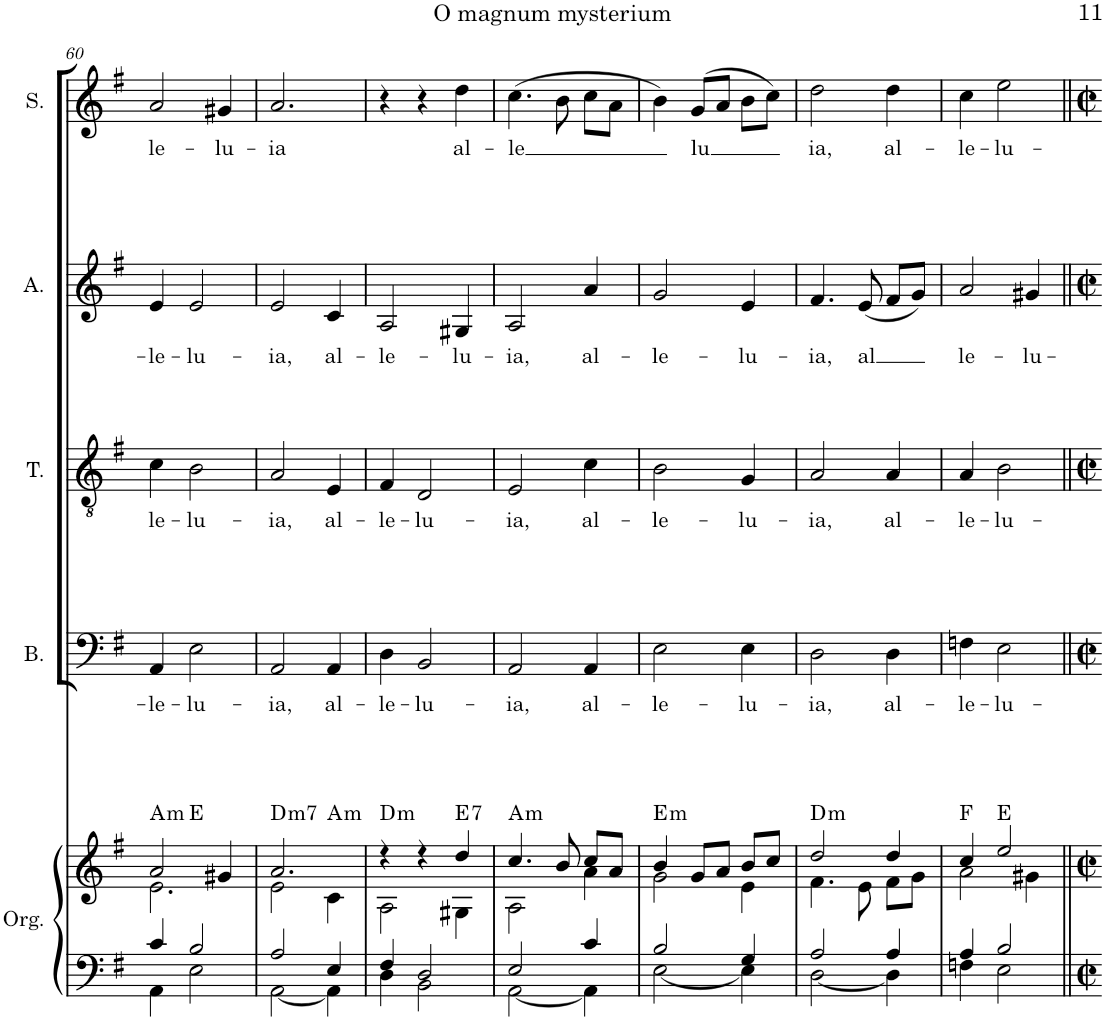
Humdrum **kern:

**kern	**kern	**harte	**kern	**text	**kern	**text	**kern	**text	**kern	**text
*part5	*part5	*part5	*part4	*part4	*part3	*part3	*part2	*part2	*part1	*part1
*staff6	*staff5	*	*staff4	*staff4	*staff3	*staff3	*staff2	*staff2	*staff1	*staff1
*I"Órgano	*	*	*I"Bajo	*	*I"Tenor	*	*I"Alto	*	*I"Soprano	*
*	*	*	*I'B.	*	*I'T.	*	*I'A.	*	*I'S.	*
!!LO:PB:g=z
*clefF4	*clefG2	*	*clefF4	*	*clefGv2	*	*clefG2	*	*clefG2	*
*k[f#]	*k[f#]	*	*k[f#]	*	*k[f#]	*	*k[f#]	*	*k[f#]	*
*M3/4	*M3/4	*	*M3/4	*	*M3/4	*	*M3/4	*	*M3/4	*
=60	=60	=60	=60	=60	=60	=60	=60	=60	=60	=60
*^	*^	*	*	*	*	*	*	*	*	*
!	!	!	!	!LO:H:kt=m	!	!LO:LY:b	!	!LO:LY:b	!	!LO:LY:b	!	!LO:LY:b
*	*	*	*^	*	*	*	*	*	*	*	*	*
4c/	4AA\	2a/	2.e\	4ryy	A:min	4AA/	-le-	4c\	le-	4e/	-le-	2a/	le-
!	!	!	!	!	!	!	!LO:LY:b	!	!LO:LY:b	!	!LO:LY:b	!	!
2B/	2E\	.	.	2ryy	E:maj	2E\	-lu-	2B\	-lu-	2e/	-lu-	.	.
!	!	!	!	!	!	!	!	!	!	!	!	!	!LO:LY:b
.	.	4g#X/	.	.	.	.	.	.	.	.	.	4g#X/	-lu-
=61	=61	=61	=61	=61	=61	=61	=61	=61	=61	=61	=61	=61	=61
!	!	!	!	!	!LO:H:kt=m7	!	!LO:LY:b	!	!LO:LY:b	!	!LO:LY:b	!	!LO:LY:b
*	*	*	*v	*v	*	*	*	*	*	*	*	*	*
2A/	[2AA\	2.a/	2e\	D:min7	2AA/	-ia,	2A/	-ia,	2e/	-ia,	2.a/	-ia
!	!	!	!	!LO:H:kt=m	!	!LO:LY:b	!	!LO:LY:b	!	!LO:LY:b	!	!
4E/	4AA\]	.	4c\	A:min	4AA/	al-	4E/	al-	4c/	al-	.	.
=62	=62	=62	=62	=62	=62	=62	=62	=62	=62	=62	=62	=62
!	!	!	!	!LO:H:kt=m	!	!LO:LY:b	!	!LO:LY:b	!	!LO:LY:b	!	!
4F#/	4D\	4r	2A\	D:min	4D\	-le-	4F#/	-le-	2A/	-le-	4r	.
!	!	!	!	!	!	!LO:LY:b	!	!LO:LY:b	!	!	!	!
2D/	2BB\	4r	.	.	2BB/	-lu-	2D/	-lu-	.	.	4r	.
!	!	!	!	!LO:H:kt=7	!	!	!	!	!	!LO:LY:b	!	!LO:LY:b
.	.	4dd/	4G#X\	E:7	.	.	.	.	4G#X/	-lu-	4dd\	al-
=63	=63	=63	=63	=63	=63	=63	=63	=63	=63	=63	=63	=63
!	!	!	!	!LO:H:kt=m	!	!LO:LY:b	!	!LO:LY:b	!	!LO:LY:b	!	!LO:LY:b
2E/	[2AA\	4.cc/	2A\	A:min	2AA/	-ia,	2E/	-ia,	2A/	-ia,	(4.cc\	-le
.	.	8b/	.	.	.	.	.	.	.	.	8b\	.
!	!	!	!	!	!	!LO:LY:b	!	!LO:LY:b	!	!LO:LY:b	!	!
4c/	4AA\]	8cc/L	4a\	.	4AA/	al-	4c\	al-	4a/	al-	8cc\L	.
.	.	8a/J	.	.	.	.	.	.	.	.	8a\J	.
=64	=64	=64	=64	=64	=64	=64	=64	=64	=64	=64	=64	=64
!	!	!	!	!LO:H:kt=m	!	!LO:LY:b	!	!LO:LY:b	!	!LO:LY:b	!	!
2B/	[2E\	4b/	2g\	E:min	2E\	-le-	2B\	-le-	2g/	-le-	4b\)	.
!	!	!	!	!	!	!	!	!	!	!	!	!LO:LY:b
.	.	8g/L	.	.	.	.	.	.	.	.	(8g/L	lu
.	.	8a/J	.	.	.	.	.	.	.	.	8a/J	.
!	!	!	!	!	!	!LO:LY:b	!	!LO:LY:b	!	!LO:LY:b	!	!
4G/	4E\]	8b/L	4e\	.	4E\	-lu-	4G/	-lu-	4e/	-lu-	8b\L	.
.	.	8cc/J	.	.	.	.	.	.	.	.	8cc\J)	.
=65	=65	=65	=65	=65	=65	=65	=65	=65	=65	=65	=65	=65
!	!	!	!	!LO:H:kt=m	!	!LO:LY:b	!	!LO:LY:b	!	!LO:LY:b	!	!LO:LY:b
2A/	[2D\	2dd/	4.f#\	D:min	2D\	-ia,	2A/	-ia,	4.f#/	-ia,	2dd\	ia,
!	!	!	!	!	!	!	!	!	!	!LO:LY:b	!	!
.	.	.	8e\	.	.	.	.	.	(8e/	al	.	.
!	!	!	!	!	!	!LO:LY:b	!	!LO:LY:b	!	!	!	!LO:LY:b
4A/	4D\]	4dd/	8f#\L	.	4D\	al-	4A/	al-	8f#/L	.	4dd\	al-
.	.	.	8g\J	.	.	.	.	.	8g/J)	.	.	.
=66	=66	=66	=66	=66	=66	=66	=66	=66	=66	=66	=66	=66
!	!	!	!	!	!	!LO:LY:b	!	!LO:LY:b	!	!LO:LY:b	!	!LO:LY:b
4A/	4Fn\	4cc/	2a\	F:maj	4Fn\	-le-	4A/	-le-	2a/	le-	4cc\	-le-
!	!	!	!	!	!	!LO:LY:b	!	!LO:LY:b	!	!	!	!LO:LY:b
2B/	2E\	2ee/	.	E:maj	2E\	-lu-	2B\	-lu-	.	.	2ee\	-lu-
!	!	!	!	!	!	!	!	!	!	!LO:LY:b	!	!
.	.	.	4g#X\	.	.	.	.	.	4g#X/	-lu-	.	.
*v	*v	*	*	*	*	*	*	*	*	*	*	*
*	*v	*v	*	*	*	*	*	*	*	*	*
=||	=||	=||	=||	=||	=||	=||	=||	=||	=||	=||
*-	*-	*-	*-	*-	*-	*-	*-	*-	*-	*-
